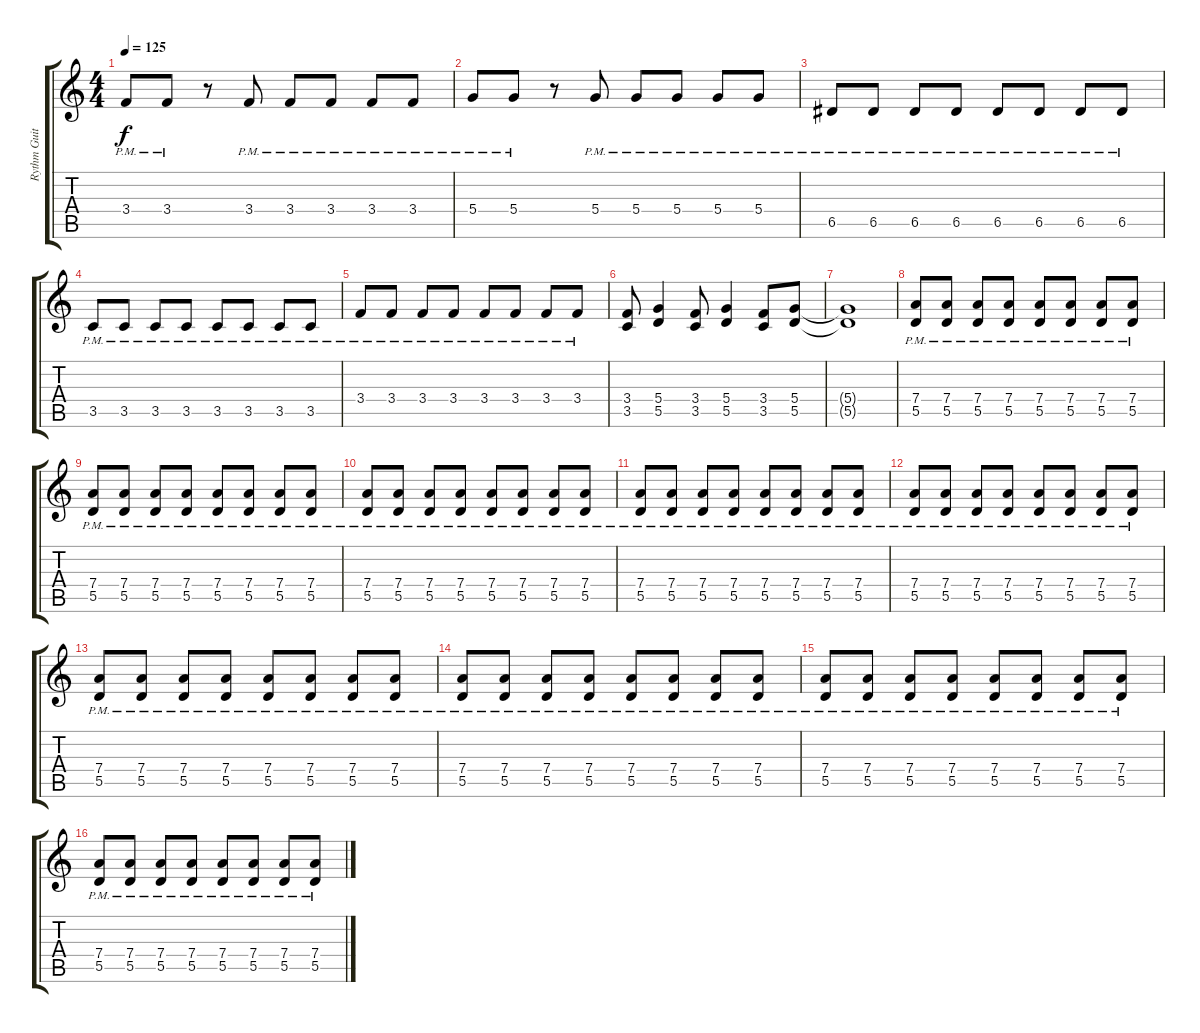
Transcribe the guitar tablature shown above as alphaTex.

\track ("Rythm Guitar" "Rythm Guit") {instrument distortionguitar}
\staff {score tabs}
\tuning (E4 B3 G3 D3 A2 E2) {hide}
\ts (4 4)
\tempo 125
\clef g2
\ks c
3.4{pm}.8{dy f} 3.4{pm}.8 r.8 3.4{pm}.8 3.4{pm}.8 3.4{pm}.8 3.4{pm}.8 3.4{pm}.8 |
5.4{pm}.8 5.4{pm}.8 r.8 5.4{pm}.8 5.4{pm}.8 5.4{pm}.8 5.4{pm}.8 5.4{pm}.8 |
6.5{pm}.8 6.5{pm}.8 6.5{pm}.8 6.5{pm}.8 6.5{pm}.8 6.5{pm}.8 6.5{pm}.8 6.5{pm}.8 |
3.5{pm}.8 3.5{pm}.8 3.5{pm}.8 3.5{pm}.8 3.5{pm}.8 3.5{pm}.8 3.5{pm}.8 3.5{pm}.8 |
3.4{pm}.8 3.4{pm}.8 3.4{pm}.8 3.4{pm}.8 3.4{pm}.8 3.4{pm}.8 3.4{pm}.8 3.4{pm}.8 |
(3.4 3.5).8 (5.4 5.5).4 (3.4 3.5).8 (5.4 5.5).4 (3.4 3.5).8 (5.4 5.5).8 |
(5.4{t} 5.5{t}).1 |
(7.4{pm} 5.5{pm}).8 (7.4{pm} 5.5{pm}).8 (7.4{pm} 5.5{pm}).8 (7.4{pm} 5.5{pm}).8 (7.4{pm} 5.5{pm}).8 (7.4{pm} 5.5{pm}).8 (7.4{pm} 5.5{pm}).8 (7.4{pm} 5.5{pm}).8 |
(7.4{pm} 5.5{pm}).8 (7.4{pm} 5.5{pm}).8 (7.4{pm} 5.5{pm}).8 (7.4{pm} 5.5{pm}).8 (7.4{pm} 5.5{pm}).8 (7.4{pm} 5.5{pm}).8 (7.4{pm} 5.5{pm}).8 (7.4{pm} 5.5{pm}).8 |
(7.4{pm} 5.5{pm}).8 (7.4{pm} 5.5{pm}).8 (7.4{pm} 5.5{pm}).8 (7.4{pm} 5.5{pm}).8 (7.4{pm} 5.5{pm}).8 (7.4{pm} 5.5{pm}).8 (7.4{pm} 5.5{pm}).8 (7.4{pm} 5.5{pm}).8 |
(7.4{pm} 5.5{pm}).8 (7.4{pm} 5.5{pm}).8 (7.4{pm} 5.5{pm}).8 (7.4{pm} 5.5{pm}).8 (7.4{pm} 5.5{pm}).8 (7.4{pm} 5.5{pm}).8 (7.4{pm} 5.5{pm}).8 (7.4{pm} 5.5{pm}).8 |
(7.4{pm} 5.5{pm}).8 (7.4{pm} 5.5{pm}).8 (7.4{pm} 5.5{pm}).8 (7.4{pm} 5.5{pm}).8 (7.4{pm} 5.5{pm}).8 (7.4{pm} 5.5{pm}).8 (7.4{pm} 5.5{pm}).8 (7.4{pm} 5.5{pm}).8 |
(7.4{pm} 5.5{pm}).8 (7.4{pm} 5.5{pm}).8 (7.4{pm} 5.5{pm}).8 (7.4{pm} 5.5{pm}).8 (7.4{pm} 5.5{pm}).8 (7.4{pm} 5.5{pm}).8 (7.4{pm} 5.5{pm}).8 (7.4{pm} 5.5{pm}).8 |
(7.4{pm} 5.5{pm}).8 (7.4{pm} 5.5{pm}).8 (7.4{pm} 5.5{pm}).8 (7.4{pm} 5.5{pm}).8 (7.4{pm} 5.5{pm}).8 (7.4{pm} 5.5{pm}).8 (7.4{pm} 5.5{pm}).8 (7.4{pm} 5.5{pm}).8 |
(7.4{pm} 5.5{pm}).8 (7.4{pm} 5.5{pm}).8 (7.4{pm} 5.5{pm}).8 (7.4{pm} 5.5{pm}).8 (7.4{pm} 5.5{pm}).8 (7.4{pm} 5.5{pm}).8 (7.4{pm} 5.5{pm}).8 (7.4{pm} 5.5{pm}).8 |
(7.4{pm} 5.5{pm}).8 (7.4{pm} 5.5{pm}).8 (7.4{pm} 5.5{pm}).8 (7.4{pm} 5.5{pm}).8 (7.4{pm} 5.5{pm}).8 (7.4{pm} 5.5{pm}).8 (7.4{pm} 5.5{pm}).8 (7.4{pm} 5.5{pm}).8
